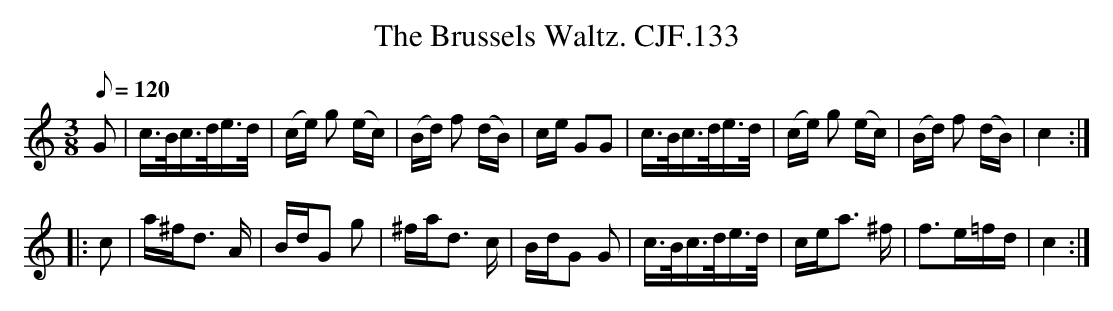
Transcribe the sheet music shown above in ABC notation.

X:1
T:Brussels Waltz. CJF.133, The
M:3/8
L:1/16
Q:1/8=120
K:C
G2|c>Bc>de>d|(ce) g2 (ec)|(Bd) f2 (dB)|\
ce G2G2|c>Bc>de>d|(ce) g2 (ec)|(Bd) f2 (dB)|c4:|
|:c2|a^fd3 A|BdG2 g2|^fad3 c|BdG2 G2|\
c>Bc>de>d|cea3 ^f|f3e=fd|c4:|
